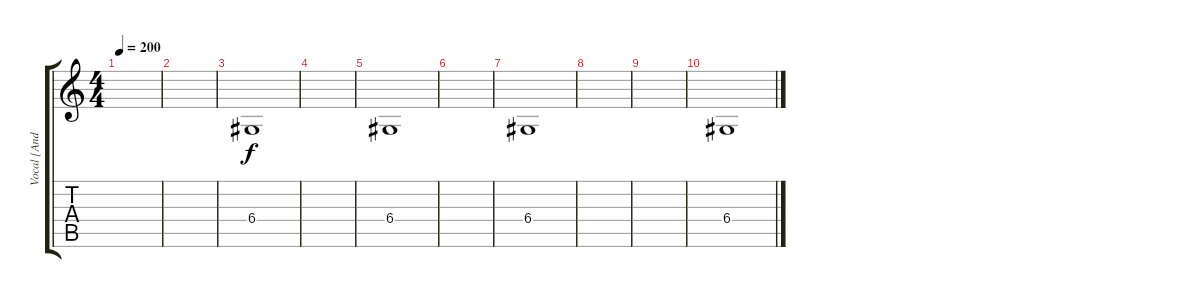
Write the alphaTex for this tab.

\track ("Vocal [André Matos]" "Vocal [And") {instrument lead1square}
\staff {score tabs}
\tuning (E4 B3 G3 D3 A2 E2) {hide}
\ts (4 4)
\tempo 200
\clef g2
\ks c
|
|
6.4.1 |
|
6.4.1 |
|
6.4.1 |
|
|
6.4.1
